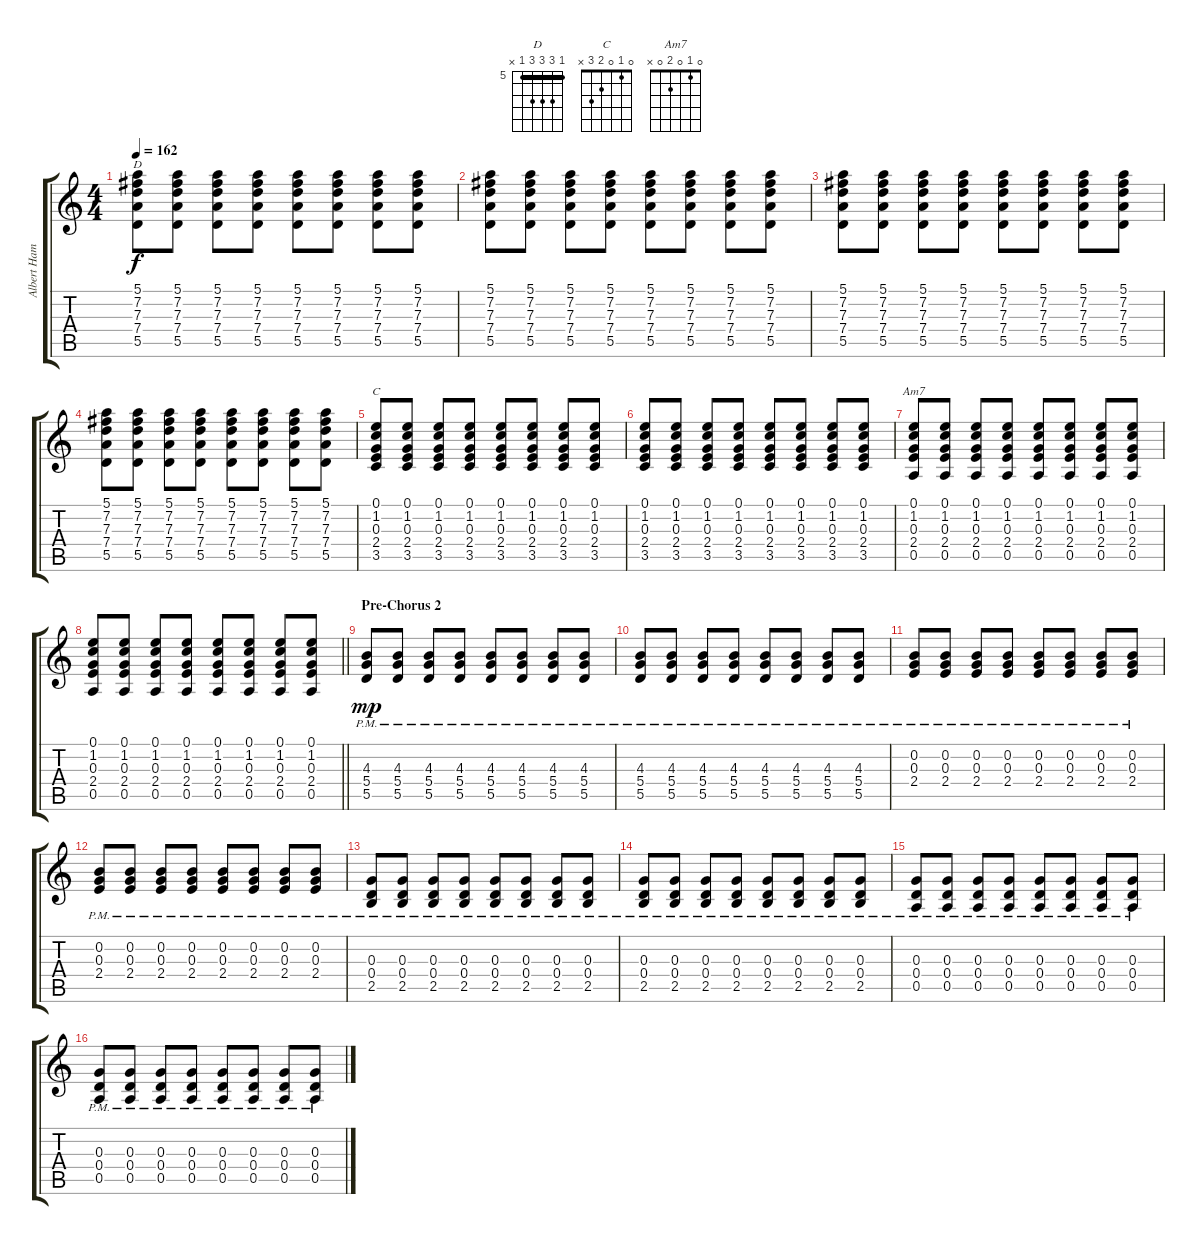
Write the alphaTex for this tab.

\track ("Albert Hammond Jr" "Albert Ham") {instrument overdrivenguitar}
\staff {score tabs}
\tuning (E4 B3 G3 D3 A2 E2) {hide}
\chord ("D" 5 7 7 7 5 x) {firstfret 5 barre 5}
\chord ("C" 0 1 0 2 3 x)
\chord ("Am7" 0 1 0 2 0 x)
\ts (4 4)
\tempo 162
\clef g2
\ks c
(5.1 7.2 7.3 7.4 5.5).8{ch "D" dy f} (5.1 7.2 7.3 7.4 5.5).8 (5.1 7.2 7.3 7.4 5.5).8 (5.1 7.2 7.3 7.4 5.5).8 (5.1 7.2 7.3 7.4 5.5).8 (5.1 7.2 7.3 7.4 5.5).8 (5.1 7.2 7.3 7.4 5.5).8 (5.1 7.2 7.3 7.4 5.5).8 |
(5.1 7.2 7.3 7.4 5.5).8 (5.1 7.2 7.3 7.4 5.5).8 (5.1 7.2 7.3 7.4 5.5).8 (5.1 7.2 7.3 7.4 5.5).8 (5.1 7.2 7.3 7.4 5.5).8 (5.1 7.2 7.3 7.4 5.5).8 (5.1 7.2 7.3 7.4 5.5).8 (5.1 7.2 7.3 7.4 5.5).8 |
(5.1 7.2 7.3 7.4 5.5).8 (5.1 7.2 7.3 7.4 5.5).8 (5.1 7.2 7.3 7.4 5.5).8 (5.1 7.2 7.3 7.4 5.5).8 (5.1 7.2 7.3 7.4 5.5).8 (5.1 7.2 7.3 7.4 5.5).8 (5.1 7.2 7.3 7.4 5.5).8 (5.1 7.2 7.3 7.4 5.5).8 |
(5.1 7.2 7.3 7.4 5.5).8 (5.1 7.2 7.3 7.4 5.5).8 (5.1 7.2 7.3 7.4 5.5).8 (5.1 7.2 7.3 7.4 5.5).8 (5.1 7.2 7.3 7.4 5.5).8 (5.1 7.2 7.3 7.4 5.5).8 (5.1 7.2 7.3 7.4 5.5).8 (5.1 7.2 7.3 7.4 5.5).8 |
(0.1 1.2 0.3 2.4 3.5).8{ch "C"} (0.1 1.2 0.3 2.4 3.5).8 (0.1 1.2 0.3 2.4 3.5).8 (0.1 1.2 0.3 2.4 3.5).8 (0.1 1.2 0.3 2.4 3.5).8 (0.1 1.2 0.3 2.4 3.5).8 (0.1 1.2 0.3 2.4 3.5).8 (0.1 1.2 0.3 2.4 3.5).8 |
(0.1 1.2 0.3 2.4 3.5).8 (0.1 1.2 0.3 2.4 3.5).8 (0.1 1.2 0.3 2.4 3.5).8 (0.1 1.2 0.3 2.4 3.5).8 (0.1 1.2 0.3 2.4 3.5).8 (0.1 1.2 0.3 2.4 3.5).8 (0.1 1.2 0.3 2.4 3.5).8 (0.1 1.2 0.3 2.4 3.5).8 |
(0.1 1.2 0.3 2.4 0.5).8{ch "Am7"} (0.1 1.2 0.3 2.4 0.5).8 (0.1 1.2 0.3 2.4 0.5).8 (0.1 1.2 0.3 2.4 0.5).8 (0.1 1.2 0.3 2.4 0.5).8 (0.1 1.2 0.3 2.4 0.5).8 (0.1 1.2 0.3 2.4 0.5).8 (0.1 1.2 0.3 2.4 0.5).8 |
\barLineRight lightlight
(0.1 1.2 0.3 2.4 0.5).8 (0.1 1.2 0.3 2.4 0.5).8 (0.1 1.2 0.3 2.4 0.5).8 (0.1 1.2 0.3 2.4 0.5).8 (0.1 1.2 0.3 2.4 0.5).8 (0.1 1.2 0.3 2.4 0.5).8 (0.1 1.2 0.3 2.4 0.5).8 (0.1 1.2 0.3 2.4 0.5).8 |
\section ("" "Pre-Chorus 2")
(4.3{pm} 5.4{pm} 5.5{pm}).8{dy mp} (4.3{pm} 5.4{pm} 5.5{pm}).8 (4.3{pm} 5.4{pm} 5.5{pm}).8 (4.3{pm} 5.4{pm} 5.5{pm}).8 (4.3{pm} 5.4{pm} 5.5{pm}).8 (4.3{pm} 5.4{pm} 5.5{pm}).8 (4.3{pm} 5.4{pm} 5.5{pm}).8 (4.3{pm} 5.4{pm} 5.5{pm}).8 |
(4.3{pm} 5.4{pm} 5.5{pm}).8 (4.3{pm} 5.4{pm} 5.5{pm}).8 (4.3{pm} 5.4{pm} 5.5{pm}).8 (4.3{pm} 5.4{pm} 5.5{pm}).8 (4.3{pm} 5.4{pm} 5.5{pm}).8 (4.3{pm} 5.4{pm} 5.5{pm}).8 (4.3{pm} 5.4{pm} 5.5{pm}).8 (4.3{pm} 5.4{pm} 5.5{pm}).8 |
(0.2{pm} 0.3{pm} 2.4{pm}).8 (0.2{pm} 0.3{pm} 2.4{pm}).8 (0.2{pm} 0.3{pm} 2.4{pm}).8 (0.2{pm} 0.3{pm} 2.4{pm}).8 (0.2{pm} 0.3{pm} 2.4{pm}).8 (0.2{pm} 0.3{pm} 2.4{pm}).8 (0.2{pm} 0.3{pm} 2.4{pm}).8 (0.2{pm} 0.3{pm} 2.4{pm}).8 |
(0.2{pm} 0.3{pm} 2.4{pm}).8 (0.2{pm} 0.3{pm} 2.4{pm}).8 (0.2{pm} 0.3{pm} 2.4{pm}).8 (0.2{pm} 0.3{pm} 2.4{pm}).8 (0.2{pm} 0.3{pm} 2.4{pm}).8 (0.2{pm} 0.3{pm} 2.4{pm}).8 (0.2{pm} 0.3{pm} 2.4{pm}).8 (0.2{pm} 0.3{pm} 2.4{pm}).8 |
(0.3{pm} 0.4{pm} 2.5{pm}).8 (0.3{pm} 0.4{pm} 2.5{pm}).8 (0.3{pm} 0.4{pm} 2.5{pm}).8 (0.3{pm} 0.4{pm} 2.5{pm}).8 (0.3{pm} 0.4{pm} 2.5{pm}).8 (0.3{pm} 0.4{pm} 2.5{pm}).8 (0.3{pm} 0.4{pm} 2.5{pm}).8 (0.3{pm} 0.4{pm} 2.5{pm}).8 |
(0.3{pm} 0.4{pm} 2.5{pm}).8 (0.3{pm} 0.4{pm} 2.5{pm}).8 (0.3{pm} 0.4{pm} 2.5{pm}).8 (0.3{pm} 0.4{pm} 2.5{pm}).8 (0.3{pm} 0.4{pm} 2.5{pm}).8 (0.3{pm} 0.4{pm} 2.5{pm}).8 (0.3{pm} 0.4{pm} 2.5{pm}).8 (0.3{pm} 0.4{pm} 2.5{pm}).8 |
(0.3{pm} 0.4{pm} 0.5{pm}).8 (0.3{pm} 0.4{pm} 0.5{pm}).8 (0.3{pm} 0.4{pm} 0.5{pm}).8 (0.3{pm} 0.4{pm} 0.5{pm}).8 (0.3{pm} 0.4{pm} 0.5{pm}).8 (0.3{pm} 0.4{pm} 0.5{pm}).8 (0.3{pm} 0.4{pm} 0.5{pm}).8 (0.3{pm} 0.4{pm} 0.5{pm}).8 |
(0.3{pm} 0.4{pm} 0.5{pm}).8 (0.3{pm} 0.4{pm} 0.5{pm}).8 (0.3{pm} 0.4{pm} 0.5{pm}).8 (0.3{pm} 0.4{pm} 0.5{pm}).8 (0.3{pm} 0.4{pm} 0.5{pm}).8 (0.3{pm} 0.4{pm} 0.5{pm}).8 (0.3{pm} 0.4{pm} 0.5{pm}).8 (0.3{pm} 0.4{pm} 0.5{pm}).8
